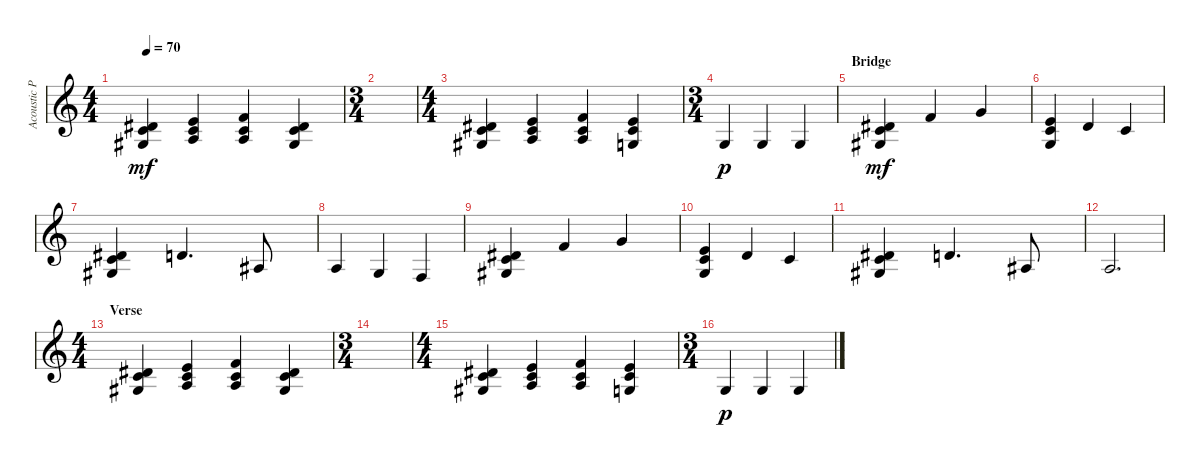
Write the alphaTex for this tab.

\track ("Acoustic Piano (Staff 1)" "Acoustic P") {instrument acousticgrandpiano}
\staff {score}
\tuning (E4 B3 G3 D3 A2 E2 B1) {hide}
\ts (4 4)
\tempo 70
\clef g2
\ks c
(1.2 1.3 13.4).4{dy mf} (0.1 1.2 2.3).4 (1.1 1.2 2.3).4 (1.2 1.3 13.4).4 |
\ts (3 4)
|
\ts (4 4)
(1.2 1.3 13.4).4 (0.1 1.2 2.3).4 (1.1 1.2 2.3).4 (0.1 1.2 0.3).4 |
\ts (3 4)
0.3.4{dy p} 0.3.4 0.3.4 |
\section ("" "Bridge")
(1.2 1.3 13.4).4{dy mf} 1.1.4 3.1.4 |
(0.1 1.2 0.3).4 3.2.4 1.2.4 |
(1.2 1.3 13.4).4 3.2.4{d} 3.3.8 |
2.3.4 0.3.4 3.4.4 |
(1.2 1.3 13.4).4 1.1.4 3.1.4 |
(0.1 1.2 0.3).4 3.2.4 1.2.4 |
(1.2 1.3 13.4).4 3.2.4{d} 3.3.8 |
2.3.2{d} |
\ts (4 4)
\section ("" "Verse")
(1.2 1.3 13.4).4 (0.1 1.2 2.3).4 (1.1 1.2 2.3).4 (1.2 1.3 13.4).4 |
\ts (3 4)
|
\ts (4 4)
(1.2 1.3 13.4).4 (0.1 1.2 2.3).4 (1.1 1.2 2.3).4 (0.1 1.2 0.3).4 |
\ts (3 4)
0.3.4{dy p} 0.3.4 0.3.4
